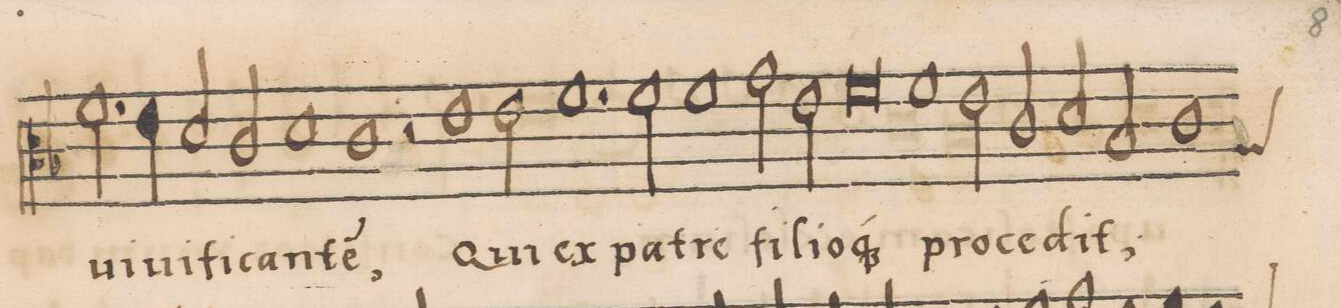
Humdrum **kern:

**kern	**text
*I"TENOR	*
*clefC3	*
*k[b-]	*
*met(C|)	*
*M2/1	*
2.f\	ui-
4e\	-ui-
2d/	-fi-
2c/	-can-
=199-	=199-
1d	-te(m),
1c	.
=200-	=200-
2r	.
1e	Qui
2e\	ex
=201-	=201-
1.f	pa-
2f\	-tre
=202-	=202-
1f	fi-
2g\	-li-
2e\	-o-
=203-	=203-
0f	-q(ue)
=204-	=204-
1f	pro-
2e\	-ce-
2c/	-dit;
=205-	=205-
2d/	.
2B-/	.
*custos:A	*
1c	.
=206-	=206-
*-	*-
